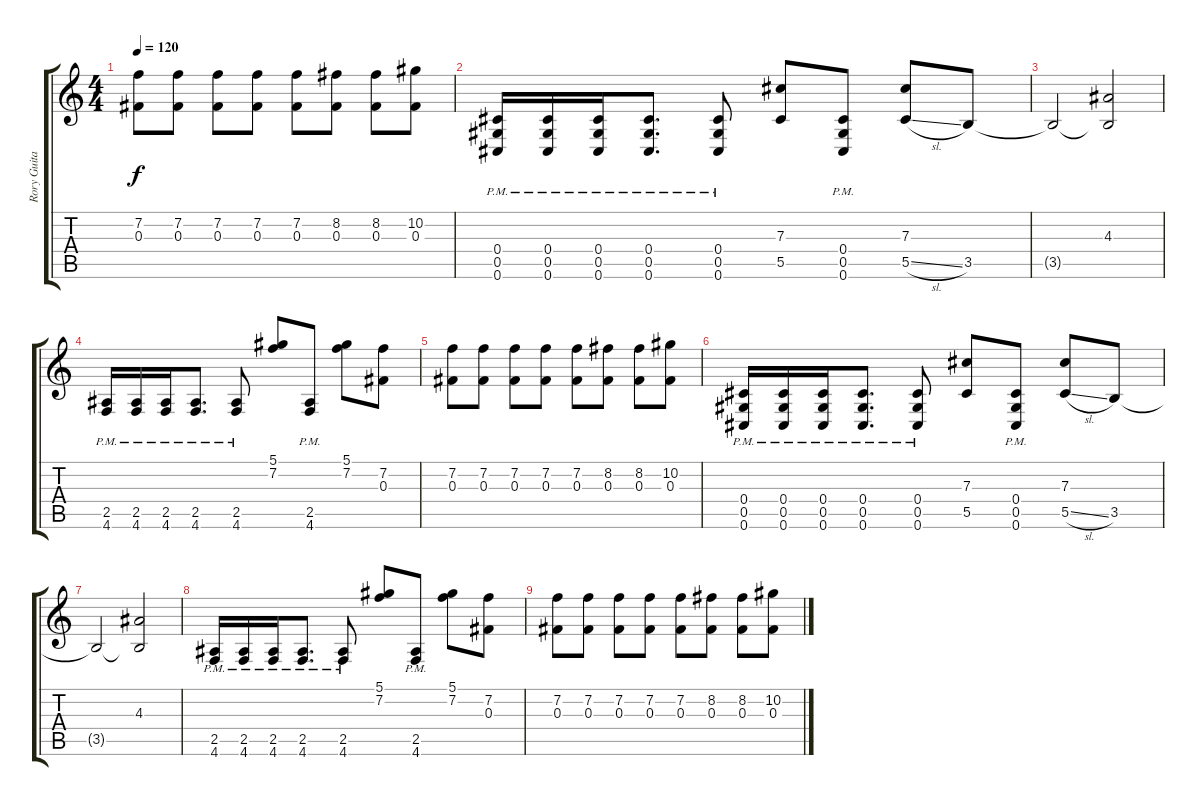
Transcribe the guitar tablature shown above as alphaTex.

\track ("Rory Guitar 1" "Rory Guita") {instrument distortionguitar}
\staff {score tabs}
\tuning (Eb4 Bb3 Gb3 Db3 Ab2 Db2) {hide}
\ts (4 4)
\tempo 120
\clef g2
\ks c
(7.2 0.3).8{dy f} (7.2 0.3).8 (7.2 0.3).8 (7.2 0.3).8 (7.2 0.3).8 (8.2 0.3).8 (8.2 0.3).8 (10.2 0.3).8 |
(0.4{pm} 0.5{pm} 0.6{pm}).16{volume 4} (0.4{pm} 0.5{pm} 0.6{pm}).16 (0.4{pm} 0.5{pm} 0.6{pm}).16 (0.4{pm} 0.5{pm} 0.6{pm}).8{d} (0.4{pm} 0.5{pm} 0.6{pm}).8 (7.3 5.5).8 (0.4{pm} 0.5{pm} 0.6{pm}).8 (7.3 5.5{sl}).8 3.5.8 |
3.5{t}.2 (4.3 3.5{t}).2 |
(2.5{pm} 4.6{pm}).16 (2.5{pm} 4.6{pm}).16 (2.5{pm} 4.6{pm}).16 (2.5{pm} 4.6{pm}).8{d} (2.5{pm} 4.6{pm}).8 (5.1 7.2).8 (2.5{pm} 4.6{pm}).8 (5.1 7.2).8 (7.2 0.3).8 |
(7.2 0.3).8 (7.2 0.3).8 (7.2 0.3).8 (7.2 0.3).8 (7.2 0.3).8 (8.2 0.3).8 (8.2 0.3).8 (10.2 0.3).8 |
(0.4{pm} 0.5{pm} 0.6{pm}).16{volume 0} (0.4{pm} 0.5{pm} 0.6{pm}).16 (0.4{pm} 0.5{pm} 0.6{pm}).16 (0.4{pm} 0.5{pm} 0.6{pm}).8{d} (0.4{pm} 0.5{pm} 0.6{pm}).8 (7.3 5.5).8 (0.4{pm} 0.5{pm} 0.6{pm}).8 (7.3 5.5{sl}).8 3.5.8 |
3.5{t}.2 (4.3 3.5{t}).2 |
(2.5{pm} 4.6{pm}).16 (2.5{pm} 4.6{pm}).16 (2.5{pm} 4.6{pm}).16 (2.5{pm} 4.6{pm}).8{d} (2.5{pm} 4.6{pm}).8 (5.1 7.2).8 (2.5{pm} 4.6{pm}).8 (5.1 7.2).8 (7.2 0.3).8 |
(7.2 0.3).8 (7.2 0.3).8 (7.2 0.3).8 (7.2 0.3).8 (7.2 0.3).8 (8.2 0.3).8 (8.2 0.3).8 (10.2 0.3).8
